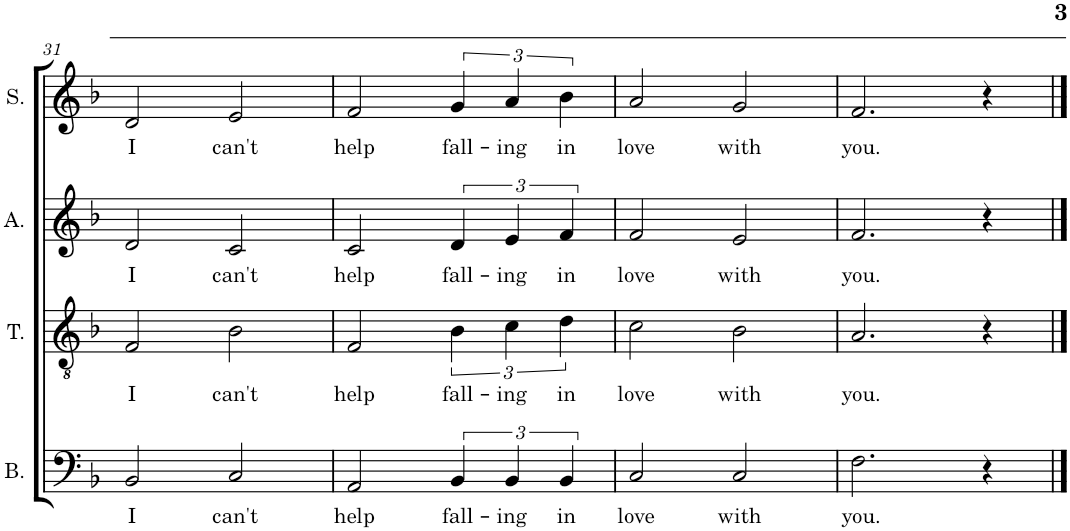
**kern	**text	**kern	**text	**kern	**text	**kern	**text
*part4	*part4	*part3	*part3	*part2	*part2	*part1	*part1
*staff4	*staff4	*staff3	*staff3	*staff2	*staff2	*staff1	*staff1
*I"Bass	*	*I"Tenor	*	*I"Alto	*	*I"Soprano	*
*I'B.	*	*I'T.	*	*I'A.	*	*I'S.	*
!!LO:PB:g=z
*clefF4	*	*clefGv2	*	*clefG2	*	*clefG2	*
*k[b-]	*	*k[b-]	*	*k[b-]	*	*k[b-]	*
*M4/4	*	*M4/4	*	*M4/4	*	*M4/4	*
=31	=31	=31	=31	=31	=31	=31	=31
!	!LO:LY:b	!	!LO:LY:b	!	!LO:LY:b	!	!LO:LY:b
2BB-/	I	2F/	I	2d/	I	2d/	I
!	!LO:LY:b	!	!LO:LY:b	!	!LO:LY:b	!	!LO:LY:b
2C/	can't	2B-\	can't	2c/	can't	2e/	can't
=32	=32	=32	=32	=32	=32	=32	=32
!	!LO:LY:b	!	!LO:LY:b	!	!LO:LY:b	!	!LO:LY:b
2AA/	help	2F/	help	2c/	help	2f/	help
!	!LO:LY:b	!	!LO:LY:b	!	!LO:LY:b	!	!LO:LY:b
6BB-/	fall-	6B-\	fall-	6d/	fall-	6g/	fall-
!	!LO:LY:b	!	!LO:LY:b	!	!LO:LY:b	!	!LO:LY:b
6BB-/	-ing	6c\	-ing	6e/	-ing	6a/	-ing
!	!LO:LY:b	!	!LO:LY:b	!	!LO:LY:b	!	!LO:LY:b
6BB-/	in	6d\	in	6f/	in	6b-\	in
=33	=33	=33	=33	=33	=33	=33	=33
!	!LO:LY:b	!	!LO:LY:b	!	!LO:LY:b	!	!LO:LY:b
2C/	love	2c\	love	2f/	love	2a/	love
!	!LO:LY:b	!	!LO:LY:b	!	!LO:LY:b	!	!LO:LY:b
2C/	with	2B-\	with	2e/	with	2g/	with
=34	=34	=34	=34	=34	=34	=34	=34
!	!LO:LY:b	!	!LO:LY:b	!	!LO:LY:b	!	!LO:LY:b
2.F\	you.	2.A/	you.	2.f/	you.	2.f/	you.
4r	.	4r	.	4r	.	4r	.
==	==	==	==	==	==	==	==
*-	*-	*-	*-	*-	*-	*-	*-
